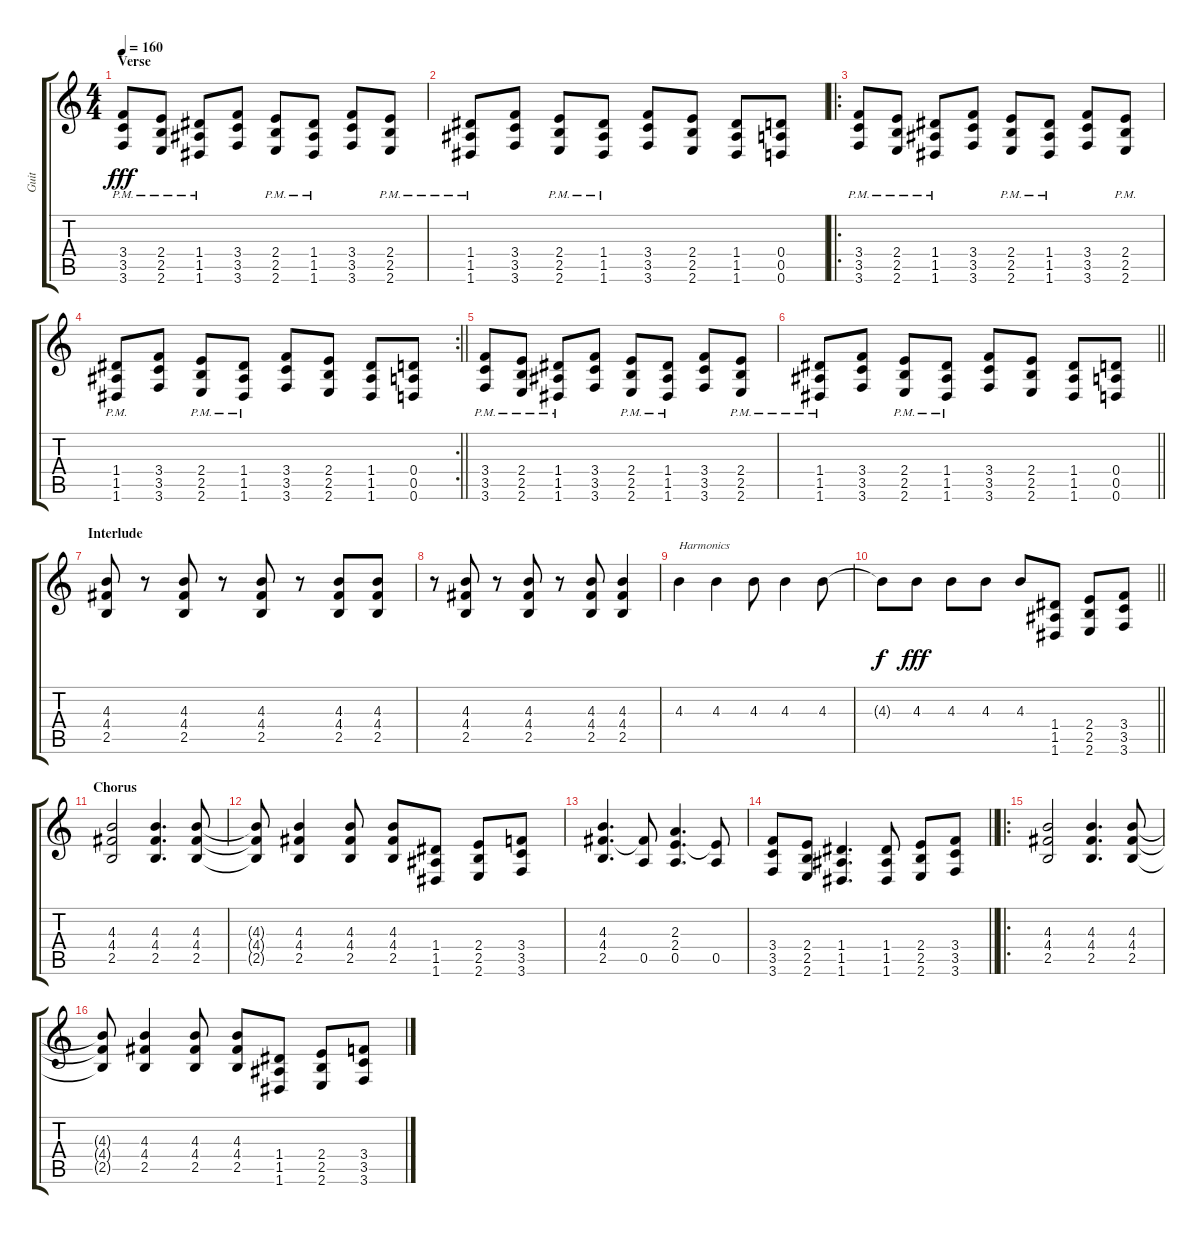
\track ("Guit" "Guit") {instrument distortionguitar}
\staff {score tabs}
\tuning (E4 B3 G3 D3 A2 D2) {hide}
\ts (4 4)
\section ("" "Verse")
\tempo 160
\clef g2
\ks c
(3.4{pm} 3.5{pm} 3.6{pm}).8{dy fff} (2.4{pm} 2.5{pm} 2.6{pm}).8 (1.4{pm} 1.5{pm} 1.6{pm}).8 (3.4 3.5 3.6).8 (2.4{pm} 2.5{pm} 2.6{pm}).8 (1.4{pm} 1.5{pm} 1.6{pm}).8 (3.4 3.5 3.6).8 (2.4{pm} 2.5{pm} 2.6{pm}).8 |
(1.4{pm} 1.5{pm} 1.6{pm}).8 (3.4 3.5 3.6).8 (2.4{pm} 2.5{pm} 2.6{pm}).8 (1.4{pm} 1.5{pm} 1.6{pm}).8 (3.4 3.5 3.6).8 (2.4 2.5 2.6).8 (1.4 1.5 1.6).8 (0.4 0.5 0.6).8 |
\ro
(3.4{pm} 3.5{pm} 3.6{pm}).8 (2.4{pm} 2.5{pm} 2.6{pm}).8 (1.4{pm} 1.5{pm} 1.6{pm}).8 (3.4 3.5 3.6).8 (2.4{pm} 2.5{pm} 2.6{pm}).8 (1.4{pm} 1.5{pm} 1.6{pm}).8 (3.4 3.5 3.6).8 (2.4{pm} 2.5{pm} 2.6{pm}).8 |
\rc 2
\barLineRight lightlight
(1.4{pm} 1.5{pm} 1.6{pm}).8 (3.4 3.5 3.6).8 (2.4{pm} 2.5{pm} 2.6{pm}).8 (1.4{pm} 1.5{pm} 1.6{pm}).8 (3.4 3.5 3.6).8 (2.4 2.5 2.6).8 (1.4 1.5 1.6).8 (0.4 0.5 0.6).8 |
(3.4{pm} 3.5{pm} 3.6{pm}).8 (2.4{pm} 2.5{pm} 2.6{pm}).8 (1.4{pm} 1.5{pm} 1.6{pm}).8 (3.4 3.5 3.6).8 (2.4{pm} 2.5{pm} 2.6{pm}).8 (1.4{pm} 1.5{pm} 1.6{pm}).8 (3.4 3.5 3.6).8 (2.4{pm} 2.5{pm} 2.6{pm}).8 |
\barLineRight lightlight
(1.4{pm} 1.5{pm} 1.6{pm}).8 (3.4 3.5 3.6).8 (2.4{pm} 2.5{pm} 2.6{pm}).8 (1.4{pm} 1.5{pm} 1.6{pm}).8 (3.4 3.5 3.6).8 (2.4 2.5 2.6).8 (1.4 1.5 1.6).8 (0.4 0.5 0.6).8 |
\section ("" "Interlude")
(4.3 4.4 2.5).8 r.8 (4.3 4.4 2.5).8 r.8 (4.3 4.4 2.5).8 r.8 (4.3 4.4 2.5).8 (4.3 4.4 2.5).8 |
r.8 (4.3 4.4 2.5).8 r.8 (4.3 4.4 2.5).8 r.8 (4.3 4.4 2.5).8 (4.3 4.4 2.5).4 |
4.3.4{txt "Harmonics"} 4.3.4 4.3.8 4.3.4 4.3.8 |
\barLineRight lightlight
4.3{t}.8{dy f} 4.3.8{dy fff} 4.3.8 4.3.8 4.3.8 (1.4 1.5 1.6).8 (2.4 2.5 2.6).8 (3.4 3.5 3.6).8 |
\section ("" "Chorus")
(4.3 4.4 2.5).2 (4.3 4.4 2.5).4{d} (4.3 4.4 2.5).8 |
(4.3{t} 4.4{t} 2.5{t}).8 (4.3 4.4 2.5).4 (4.3 4.4 2.5).8 (4.3 4.4 2.5).8 (1.4 1.5 1.6).8 (2.4 2.5 2.6).8 (3.4 3.5 3.6).8 |
(4.3 4.4 2.5).4{d} (4.4{t} 0.5).8 (2.3 2.4 0.5).4{d} (2.4{t} 0.5).8 |
\barLineRight lightlight
(3.4 3.5 3.6).8 (2.4 2.5 2.6).8 (1.4 1.5 1.6).4{d} (1.4 1.5 1.6).8 (2.4 2.5 2.6).8 (3.4 3.5 3.6).8 |
\ro
(4.3 4.4 2.5).2 (4.3 4.4 2.5).4{d} (4.3 4.4 2.5).8 |
(4.3{t} 4.4{t} 2.5{t}).8 (4.3 4.4 2.5).4 (4.3 4.4 2.5).8 (4.3 4.4 2.5).8 (1.4 1.5 1.6).8 (2.4 2.5 2.6).8 (3.4 3.5 3.6).8
